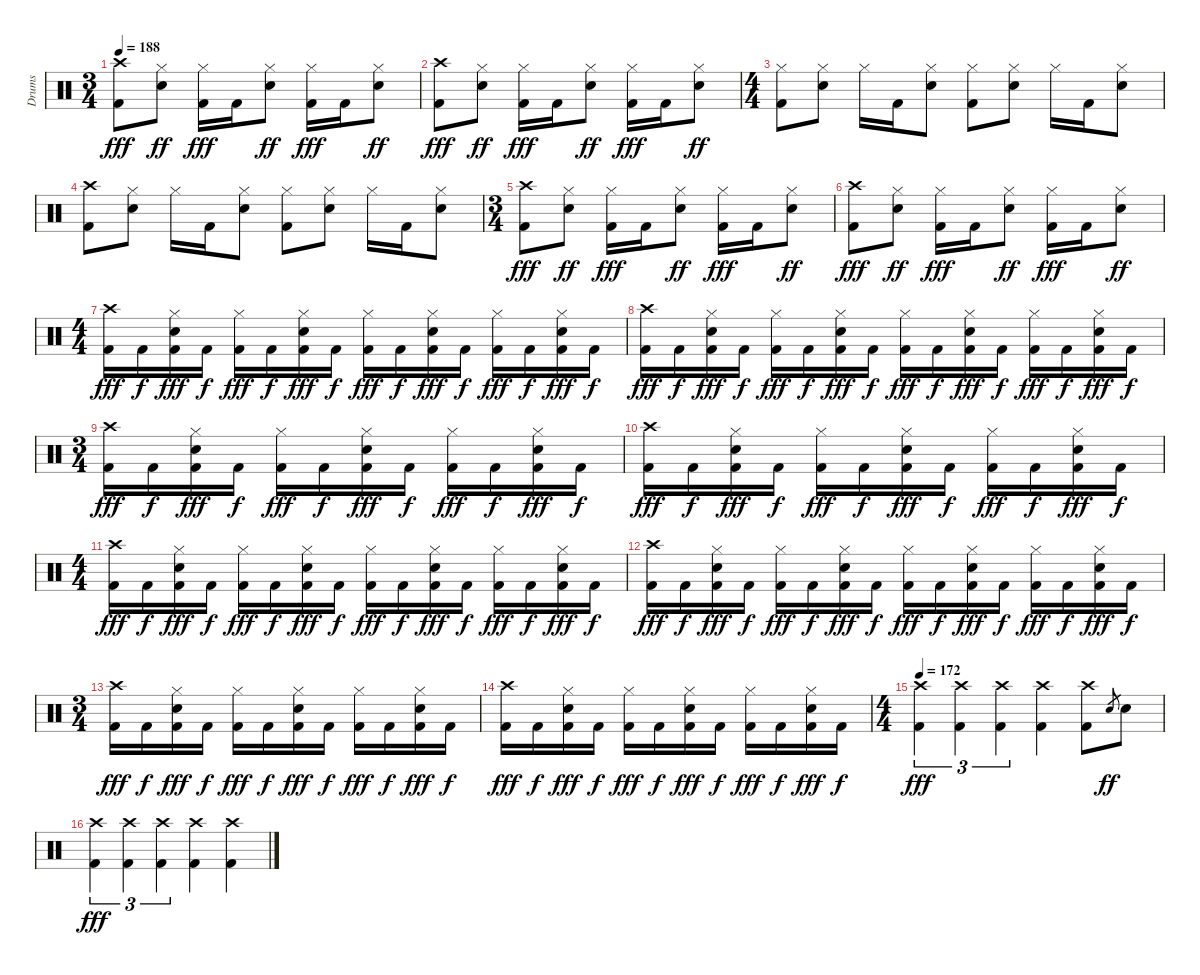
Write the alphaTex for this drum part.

\track ("Drums" "Drums") {instrument percussion}
\staff {score}
\articulation defaults
\ts (3 4)
\tempo 188
\clef neutral
\ks c
("Crash high (hit)" "Kick (hit) 2").8{dy fff} ("Hi-Hat (closed)" "Snare (hit) 2").8{dy ff} ("Hi-Hat (closed)" "Kick (hit) 2").16{dy fff} "Kick (hit) 2".16 ("Hi-Hat (closed)" "Snare (hit) 2").8{dy ff} ("Hi-Hat (closed)" "Kick (hit) 2").16{dy fff} "Kick (hit) 2".16 ("Hi-Hat (closed)" "Snare (hit) 2").8{dy ff} |
("Crash high (hit)" "Kick (hit) 2").8{dy fff} ("Hi-Hat (closed)" "Snare (hit) 2").8{dy ff} ("Hi-Hat (closed)" "Kick (hit) 2").16{dy fff} "Kick (hit) 2".16 ("Hi-Hat (closed)" "Snare (hit) 2").8{dy ff} ("Hi-Hat (closed)" "Kick (hit) 2").16{dy fff} "Kick (hit) 2".16 ("Hi-Hat (closed)" "Snare (hit) 2").8{dy ff} |
\ts (4 4)
("Hi-Hat (closed)" "Kick (hit) 2").8 ("Hi-Hat (closed)" "Snare (hit) 2").8 "Hi-Hat (closed)".16 "Kick (hit) 2".16 ("Hi-Hat (closed)" "Snare (hit) 2").8 ("Hi-Hat (closed)" "Kick (hit) 2").8 ("Hi-Hat (closed)" "Snare (hit) 2").8 "Hi-Hat (closed)".16 "Kick (hit) 2".16 ("Hi-Hat (closed)" "Snare (hit) 2").8 |
("Crash high (hit)" "Kick (hit) 2").8 ("Hi-Hat (closed)" "Snare (hit) 2").8 "Hi-Hat (closed)".16 "Kick (hit) 2".16 ("Hi-Hat (closed)" "Snare (hit) 2").8 ("Hi-Hat (closed)" "Kick (hit) 2").8 ("Hi-Hat (closed)" "Snare (hit) 2").8 "Hi-Hat (closed)".16 "Kick (hit) 2".16 ("Hi-Hat (closed)" "Snare (hit) 2").8 |
\ts (3 4)
("Crash high (hit)" "Kick (hit) 2").8{dy fff} ("Hi-Hat (closed)" "Snare (hit) 2").8{dy ff} ("Hi-Hat (closed)" "Kick (hit) 2").16{dy fff} "Kick (hit) 2".16 ("Hi-Hat (closed)" "Snare (hit) 2").8{dy ff} ("Hi-Hat (closed)" "Kick (hit) 2").16{dy fff} "Kick (hit) 2".16 ("Hi-Hat (closed)" "Snare (hit) 2").8{dy ff} |
("Crash high (hit)" "Kick (hit) 2").8{dy fff} ("Hi-Hat (closed)" "Snare (hit) 2").8{dy ff} ("Hi-Hat (closed)" "Kick (hit) 2").16{dy fff} "Kick (hit) 2".16 ("Hi-Hat (closed)" "Snare (hit) 2").8{dy ff} ("Hi-Hat (closed)" "Kick (hit) 2").16{dy fff} "Kick (hit) 2".16 ("Hi-Hat (closed)" "Snare (hit) 2").8{dy ff} |
\ts (4 4)
("Crash high (hit)" "Kick (hit) 2").16{dy fff} "Kick (hit) 2".16{dy f} ("Hi-Hat (closed)" "Snare (hit) 2" "Kick (hit) 2").16{dy fff} "Kick (hit) 2".16{dy f} ("Hi-Hat (closed)" "Kick (hit) 2").16{dy fff} "Kick (hit) 2".16{dy f} ("Hi-Hat (closed)" "Snare (hit) 2" "Kick (hit) 2").16{dy fff} "Kick (hit) 2".16{dy f} ("Hi-Hat (closed)" "Kick (hit) 2").16{dy fff} "Kick (hit) 2".16{dy f} ("Hi-Hat (closed)" "Snare (hit) 2" "Kick (hit) 2").16{dy fff} "Kick (hit) 2".16{dy f} ("Hi-Hat (closed)" "Kick (hit) 2").16{dy fff} "Kick (hit) 2".16{dy f} ("Hi-Hat (closed)" "Snare (hit) 2" "Kick (hit) 2").16{dy fff} "Kick (hit) 2".16{dy f} |
("Crash high (hit)" "Kick (hit) 2").16{dy fff} "Kick (hit) 2".16{dy f} ("Hi-Hat (closed)" "Snare (hit) 2" "Kick (hit) 2").16{dy fff} "Kick (hit) 2".16{dy f} ("Hi-Hat (closed)" "Kick (hit) 2").16{dy fff} "Kick (hit) 2".16{dy f} ("Hi-Hat (closed)" "Snare (hit) 2" "Kick (hit) 2").16{dy fff} "Kick (hit) 2".16{dy f} ("Hi-Hat (closed)" "Kick (hit) 2").16{dy fff} "Kick (hit) 2".16{dy f} ("Hi-Hat (closed)" "Snare (hit) 2" "Kick (hit) 2").16{dy fff} "Kick (hit) 2".16{dy f} ("Hi-Hat (closed)" "Kick (hit) 2").16{dy fff} "Kick (hit) 2".16{dy f} ("Hi-Hat (closed)" "Snare (hit) 2" "Kick (hit) 2").16{dy fff} "Kick (hit) 2".16{dy f} |
\ts (3 4)
("Crash high (hit)" "Kick (hit) 2").16{dy fff} "Kick (hit) 2".16{dy f} ("Hi-Hat (closed)" "Snare (hit) 2" "Kick (hit) 2").16{dy fff} "Kick (hit) 2".16{dy f} ("Hi-Hat (closed)" "Kick (hit) 2").16{dy fff} "Kick (hit) 2".16{dy f} ("Hi-Hat (closed)" "Snare (hit) 2" "Kick (hit) 2").16{dy fff} "Kick (hit) 2".16{dy f} ("Hi-Hat (closed)" "Kick (hit) 2").16{dy fff} "Kick (hit) 2".16{dy f} ("Hi-Hat (closed)" "Snare (hit) 2" "Kick (hit) 2").16{dy fff} "Kick (hit) 2".16{dy f} |
("Crash high (hit)" "Kick (hit) 2").16{dy fff} "Kick (hit) 2".16{dy f} ("Hi-Hat (closed)" "Snare (hit) 2" "Kick (hit) 2").16{dy fff} "Kick (hit) 2".16{dy f} ("Hi-Hat (closed)" "Kick (hit) 2").16{dy fff} "Kick (hit) 2".16{dy f} ("Hi-Hat (closed)" "Snare (hit) 2" "Kick (hit) 2").16{dy fff} "Kick (hit) 2".16{dy f} ("Hi-Hat (closed)" "Kick (hit) 2").16{dy fff} "Kick (hit) 2".16{dy f} ("Hi-Hat (closed)" "Snare (hit) 2" "Kick (hit) 2").16{dy fff} "Kick (hit) 2".16{dy f} |
\ts (4 4)
("Crash high (hit)" "Kick (hit) 2").16{dy fff} "Kick (hit) 2".16{dy f} ("Hi-Hat (closed)" "Snare (hit) 2" "Kick (hit) 2").16{dy fff} "Kick (hit) 2".16{dy f} ("Hi-Hat (closed)" "Kick (hit) 2").16{dy fff} "Kick (hit) 2".16{dy f} ("Hi-Hat (closed)" "Snare (hit) 2" "Kick (hit) 2").16{dy fff} "Kick (hit) 2".16{dy f} ("Hi-Hat (closed)" "Kick (hit) 2").16{dy fff} "Kick (hit) 2".16{dy f} ("Hi-Hat (closed)" "Snare (hit) 2" "Kick (hit) 2").16{dy fff} "Kick (hit) 2".16{dy f} ("Hi-Hat (closed)" "Kick (hit) 2").16{dy fff} "Kick (hit) 2".16{dy f} ("Hi-Hat (closed)" "Snare (hit) 2" "Kick (hit) 2").16{dy fff} "Kick (hit) 2".16{dy f} |
("Crash high (hit)" "Kick (hit) 2").16{dy fff} "Kick (hit) 2".16{dy f} ("Hi-Hat (closed)" "Snare (hit) 2" "Kick (hit) 2").16{dy fff} "Kick (hit) 2".16{dy f} ("Hi-Hat (closed)" "Kick (hit) 2").16{dy fff} "Kick (hit) 2".16{dy f} ("Hi-Hat (closed)" "Snare (hit) 2" "Kick (hit) 2").16{dy fff} "Kick (hit) 2".16{dy f} ("Hi-Hat (closed)" "Kick (hit) 2").16{dy fff} "Kick (hit) 2".16{dy f} ("Hi-Hat (closed)" "Snare (hit) 2" "Kick (hit) 2").16{dy fff} "Kick (hit) 2".16{dy f} ("Hi-Hat (closed)" "Kick (hit) 2").16{dy fff} "Kick (hit) 2".16{dy f} ("Hi-Hat (closed)" "Snare (hit) 2" "Kick (hit) 2").16{dy fff} "Kick (hit) 2".16{dy f} |
\ts (3 4)
("Crash high (hit)" "Kick (hit) 2").16{dy fff} "Kick (hit) 2".16{dy f} ("Hi-Hat (closed)" "Snare (hit) 2" "Kick (hit) 2").16{dy fff} "Kick (hit) 2".16{dy f} ("Hi-Hat (closed)" "Kick (hit) 2").16{dy fff} "Kick (hit) 2".16{dy f} ("Hi-Hat (closed)" "Snare (hit) 2" "Kick (hit) 2").16{dy fff} "Kick (hit) 2".16{dy f} ("Hi-Hat (closed)" "Kick (hit) 2").16{dy fff} "Kick (hit) 2".16{dy f} ("Hi-Hat (closed)" "Snare (hit) 2" "Kick (hit) 2").16{dy fff} "Kick (hit) 2".16{dy f} |
("Crash high (hit)" "Kick (hit) 2").16{dy fff} "Kick (hit) 2".16{dy f} ("Hi-Hat (closed)" "Snare (hit) 2" "Kick (hit) 2").16{dy fff} "Kick (hit) 2".16{dy f} ("Hi-Hat (closed)" "Kick (hit) 2").16{dy fff} "Kick (hit) 2".16{dy f} ("Hi-Hat (closed)" "Snare (hit) 2" "Kick (hit) 2").16{dy fff} "Kick (hit) 2".16{dy f} ("Hi-Hat (closed)" "Kick (hit) 2").16{dy fff} "Kick (hit) 2".16{dy f} ("Hi-Hat (closed)" "Snare (hit) 2" "Kick (hit) 2").16{dy fff} "Kick (hit) 2".16{dy f} |
\ts (4 4)
\tempo 172
("Crash high (hit)" "Kick (hit) 2").4{tu (3 2) dy fff} ("Crash high (hit)" "Kick (hit) 2").4{tu (3 2)} ("Crash high (hit)" "Kick (hit) 2").4{tu (3 2)} ("Crash high (hit)" "Kick (hit) 2").4 ("Crash high (hit)" "Kick (hit) 2").8 "Snare (hit) 2"{sl}.8{gr dy ff} "Snare (hit) 2".8 |
("Crash high (hit)" "Kick (hit) 2").4{tu (3 2) dy fff} ("Crash high (hit)" "Kick (hit) 2").4{tu (3 2)} ("Crash high (hit)" "Kick (hit) 2").4{tu (3 2)} ("Crash high (hit)" "Kick (hit) 2").4 ("Crash high (hit)" "Kick (hit) 2").4
